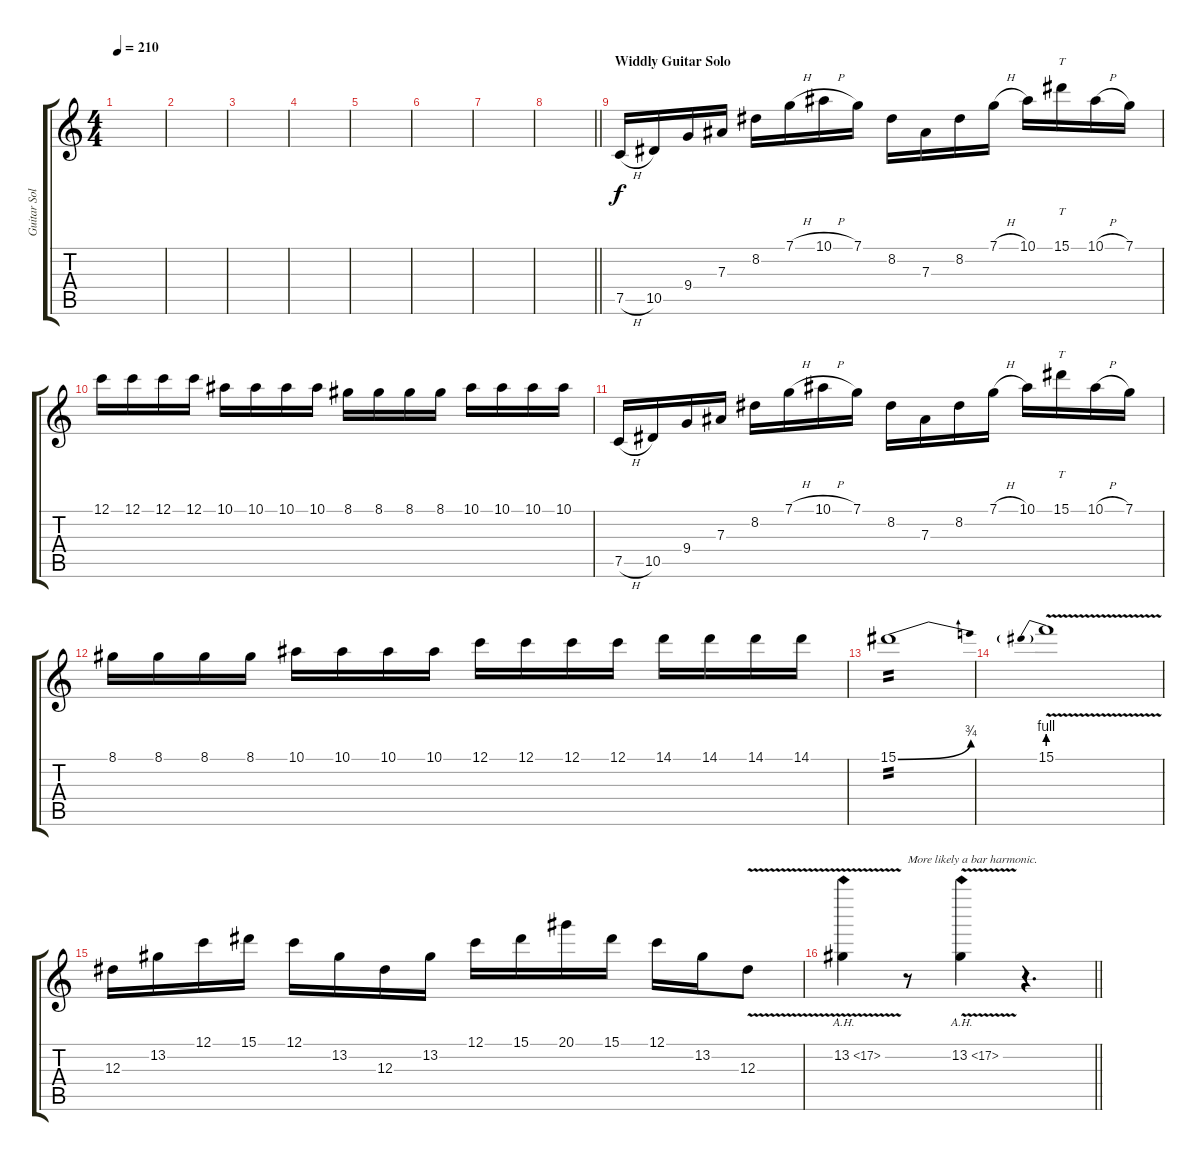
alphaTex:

\track ("Guitar Solo" "Guitar Sol") {instrument overdrivenguitar}
\staff {score tabs}
\tuning (C4 G3 Eb3 Bb2 F2 C2) {hide}
\ts (4 4)
\tempo 210
\clef g2
\ks c
|
|
|
|
|
|
|
\barLineRight lightlight
|
\section ("" "Widdly Guitar Solo")
7.5{h}.16 10.5.16 9.4.16 7.3.16 8.2.16 7.1{h}.16 10.1{h}.16 7.1.16 8.2.16 7.3.16 8.2.16 7.1{h}.16 10.1.16 15.1.16{tt} 10.1{h}.16 7.1.16 |
12.1.16 12.1.16 12.1.16 12.1.16 10.1.16 10.1.16 10.1.16 10.1.16 8.1.16 8.1.16 8.1.16 8.1.16 10.1.16 10.1.16 10.1.16 10.1.16 |
7.5{h}.16 10.5.16 9.4.16 7.3.16 8.2.16 7.1{h}.16 10.1{h}.16 7.1.16 8.2.16 7.3.16 8.2.16 7.1{h}.16 10.1.16 15.1.16{tt} 10.1{h}.16 7.1.16 |
8.1.16 8.1.16 8.1.16 8.1.16 10.1.16 10.1.16 10.1.16 10.1.16 12.1.16 12.1.16 12.1.16 12.1.16 14.1.16 14.1.16 14.1.16 14.1.16 |
15.1{be (bend 0 0 60 3)}.1{tp 2} |
15.1{be (prebend 0 4 60 4) v}.1 |
12.3.16 13.2.16 12.1.16 15.1.16 12.1.16 13.2.16 12.3.16 13.2.16 12.1.16 15.1.16 20.1.16 15.1.16 12.1.16 13.2.16 12.3{v}.8 |
\barLineRight lightlight
13.2{ah 4 v}.4 r.8{txt "More likely a bar harmonic. "} 13.2{ah 4 v}.4 r.4{d}
